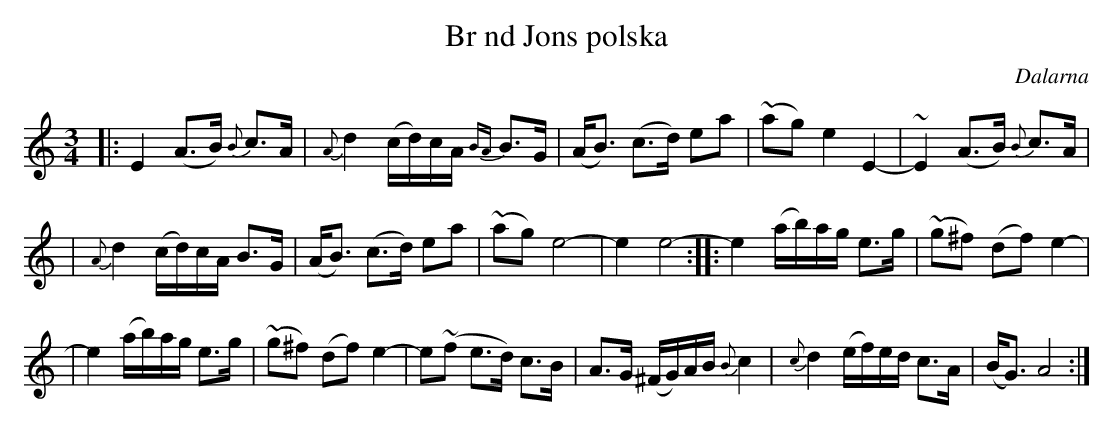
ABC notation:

X:1
T: Br nd Jons polska
O: Dalarna
M: 3/4
L: 1/16
K: Am
|: E4 (A3B) {B}c3A | {A}d4 (cd)cA {BA}B3G | (AB3) (c3d) e2a2 | (~a2g2) e4 E4- | ~E4 (A3B) {B}c3A |
| {A}d4 (cd)cA B3G |(AB3) (c3d) e2a2 | (~a2g2) e8- | e4 e8- :: e4 (ab)ag e3g | (~g2^f2) (d2f2) e4- |
| e4 (ab)ag e3g | (~g2^f2) (d2f2) e4- | e2(~f2 e3d) c3B | A3G (^FG)AB {B}c4 | {c}d4 (ef)ed c3A | (BG3) A8 :|
